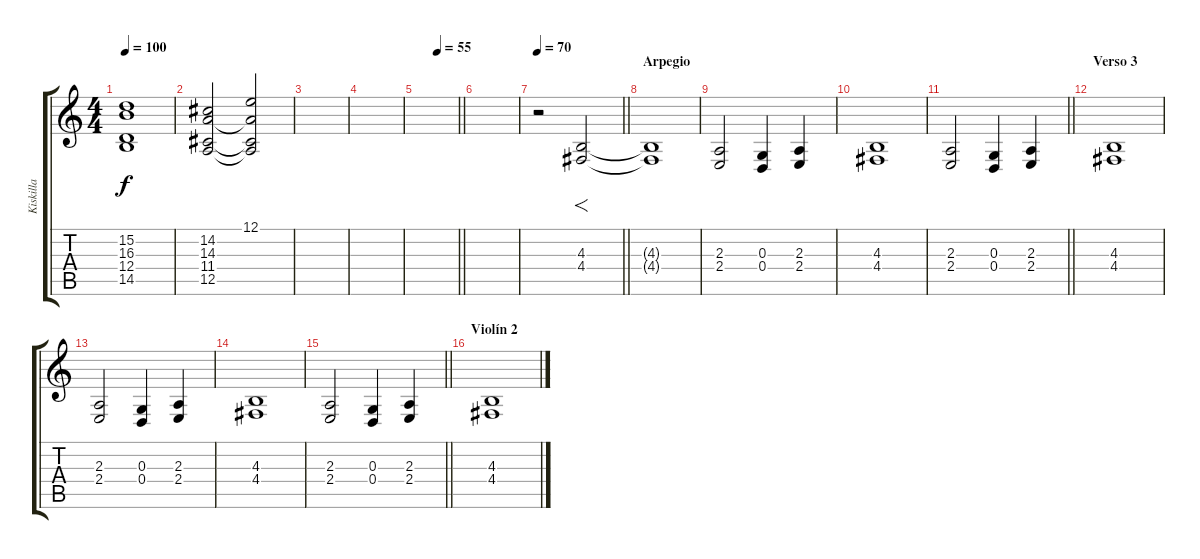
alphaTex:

\track ("Kiskilla" "Kiskilla") {instrument churchorgan}
\staff {score tabs}
\tuning (E4 B3 G3 D3 A2 E2) {hide}
\ts (4 4)
\tempo 100
\clef g2
\ks c
(15.2 16.3 12.4 14.5).1{dy f} |
(14.2 14.3 11.4 12.5).2 (12.1 14.3{t} 11.4{t} 12.5{t}).2 |
|
|
\tempo (55 0.5)
\barLineRight lightlight
|
|
\tempo 70
\barLineRight lightlight
r.2{volume 8 instrument churchorgan} (4.3 4.4).2{f} |
\section ("" "Arpegio")
(4.3{t} 4.4{t}).1 |
(2.3 2.4).2 (0.3 0.4).4 (2.3 2.4).4 |
(4.3 4.4).1 |
\barLineRight lightlight
(2.3 2.4).2 (0.3 0.4).4 (2.3 2.4).4 |
\section ("" "Verso 3")
(4.3 4.4).1 |
(2.3 2.4).2 (0.3 0.4).4 (2.3 2.4).4 |
(4.3 4.4).1 |
\barLineRight lightlight
(2.3 2.4).2 (0.3 0.4).4 (2.3 2.4).4 |
\section ("" "Violín 2")
(4.3 4.4).1
